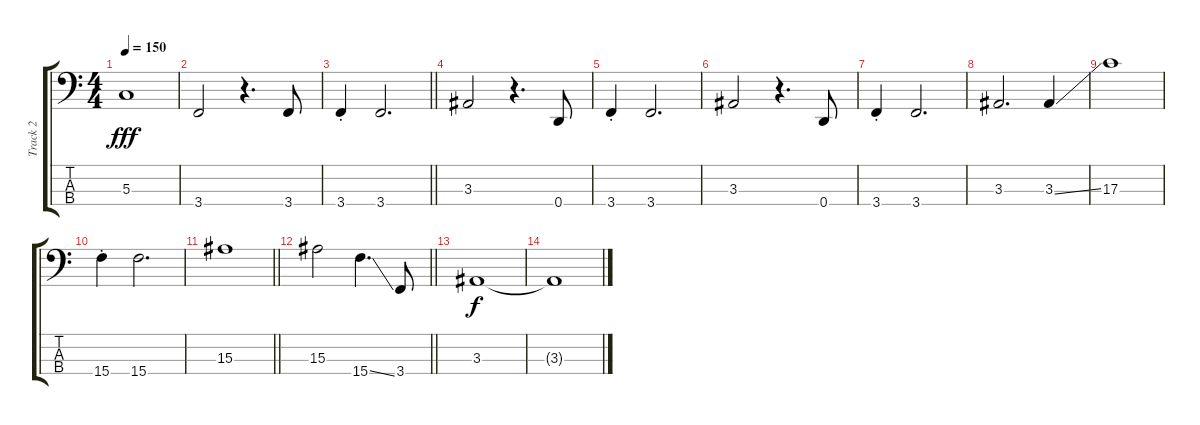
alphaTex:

\track ("Track 2" "Track 2") {instrument electricbassfinger}
\staff {score tabs}
\tuning (F2 C2 G1 D1) {hide}
\ts (4 4)
\tempo 150
\clef f4
\ks c
5.3.1{dy fff} |
3.4.2 r.4{d} 3.4.8 |
\barLineRight lightlight
3.4{st}.4 3.4.2{d} |
3.3.2 r.4{d} 0.4.8 |
3.4{st}.4 3.4.2{d} |
3.3.2 r.4{d} 0.4.8 |
3.4{st}.4 3.4.2{d} |
3.3.2{d} 3.3{ss}.4 |
17.3.1 |
15.4{st}.4 15.4.2{d} |
\barLineRight lightlight
15.3.1 |
\barLineRight lightlight
15.3.2 15.4{ss}.4{d} 3.4.8 |
3.3.1{dy f} |
3.3{t}.1
